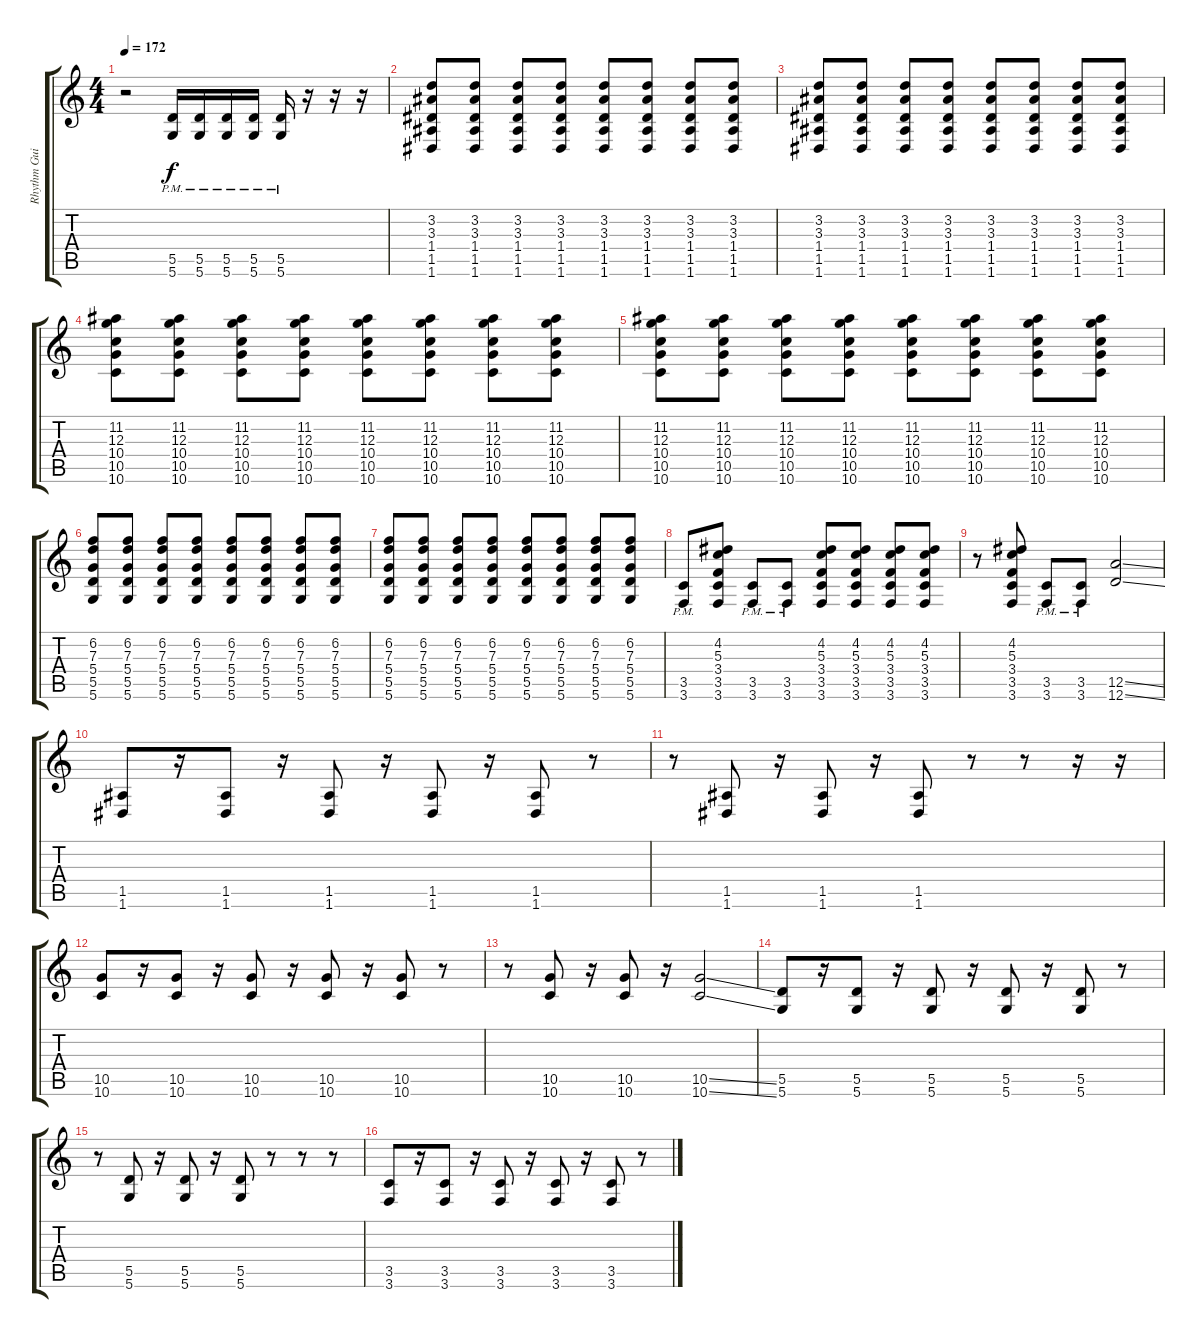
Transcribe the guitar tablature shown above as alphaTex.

\track ("Rhythm Guitar 1" "Rhythm Gui") {instrument distortionguitar}
\staff {score tabs}
\tuning (E4 B3 G3 D3 A2 D2) {hide}
\ts (4 4)
\tempo 172
\clef g2
\ks c
r.2{dy f} (5.5{pm} 5.6{pm}).16 (5.5{pm} 5.6{pm}).16 (5.5{pm} 5.6{pm}).16 (5.5{pm} 5.6{pm}).16 (5.5{pm} 5.6{pm}).16 r.16 r.16 r.16 |
(3.2 3.3 1.4 1.5 1.6).8 (3.2 3.3 1.4 1.5 1.6).8 (3.2 3.3 1.4 1.5 1.6).8 (3.2 3.3 1.4 1.5 1.6).8 (3.2 3.3 1.4 1.5 1.6).8 (3.2 3.3 1.4 1.5 1.6).8 (3.2 3.3 1.4 1.5 1.6).8 (3.2 3.3 1.4 1.5 1.6).8 |
(3.2 3.3 1.4 1.5 1.6).8 (3.2 3.3 1.4 1.5 1.6).8 (3.2 3.3 1.4 1.5 1.6).8 (3.2 3.3 1.4 1.5 1.6).8 (3.2 3.3 1.4 1.5 1.6).8 (3.2 3.3 1.4 1.5 1.6).8 (3.2 3.3 1.4 1.5 1.6).8 (3.2 3.3 1.4 1.5 1.6).8 |
(11.2 12.3 10.4 10.5 10.6).8 (11.2 12.3 10.4 10.5 10.6).8 (11.2 12.3 10.4 10.5 10.6).8 (11.2 12.3 10.4 10.5 10.6).8 (11.2 12.3 10.4 10.5 10.6).8 (11.2 12.3 10.4 10.5 10.6).8 (11.2 12.3 10.4 10.5 10.6).8 (11.2 12.3 10.4 10.5 10.6).8 |
(11.2 12.3 10.4 10.5 10.6).8 (11.2 12.3 10.4 10.5 10.6).8 (11.2 12.3 10.4 10.5 10.6).8 (11.2 12.3 10.4 10.5 10.6).8 (11.2 12.3 10.4 10.5 10.6).8 (11.2 12.3 10.4 10.5 10.6).8 (11.2 12.3 10.4 10.5 10.6).8 (11.2 12.3 10.4 10.5 10.6).8 |
(6.2 7.3 5.4 5.5 5.6).8 (6.2 7.3 5.4 5.5 5.6).8 (6.2 7.3 5.4 5.5 5.6).8 (6.2 7.3 5.4 5.5 5.6).8 (6.2 7.3 5.4 5.5 5.6).8 (6.2 7.3 5.4 5.5 5.6).8 (6.2 7.3 5.4 5.5 5.6).8 (6.2 7.3 5.4 5.5 5.6).8 |
(6.2 7.3 5.4 5.5 5.6).8 (6.2 7.3 5.4 5.5 5.6).8 (6.2 7.3 5.4 5.5 5.6).8 (6.2 7.3 5.4 5.5 5.6).8 (6.2 7.3 5.4 5.5 5.6).8 (6.2 7.3 5.4 5.5 5.6).8 (6.2 7.3 5.4 5.5 5.6).8 (6.2 7.3 5.4 5.5 5.6).8 |
(3.5{pm} 3.6{pm}).8 (4.2 5.3 3.4 3.5 3.6).8 (3.5{pm} 3.6{pm}).8 (3.5{pm} 3.6{pm}).8 (4.2 5.3 3.4 3.5 3.6).8 (4.2 5.3 3.4 3.5 3.6).8 (4.2 5.3 3.4 3.5 3.6).8 (4.2 5.3 3.4 3.5 3.6).8 |
r.8 (4.2 5.3 3.4 3.5 3.6).8 (3.5{pm} 3.6{pm}).8 (3.5{pm} 3.6{pm}).8 (12.5{ss} 12.6{ss}).2 |
(1.5 1.6).8 r.16 (1.5 1.6).8 r.16 (1.5 1.6).8 r.16 (1.5 1.6).8 r.16 (1.5 1.6).8 r.8 |
r.8 (1.5 1.6).8 r.16 (1.5 1.6).8 r.16 (1.5 1.6).8 r.8 r.8 r.16 r.16 |
(10.5 10.6).8 r.16 (10.5 10.6).8 r.16 (10.5 10.6).8 r.16 (10.5 10.6).8 r.16 (10.5 10.6).8 r.8 |
r.8 (10.5 10.6).8 r.16 (10.5 10.6).8 r.16 (10.5{ss} 10.6{ss}).2 |
(5.5 5.6).8 r.16 (5.5 5.6).8 r.16 (5.5 5.6).8 r.16 (5.5 5.6).8 r.16 (5.5 5.6).8 r.8 |
r.8 (5.5 5.6).8 r.16 (5.5 5.6).8 r.16 (5.5 5.6).8 r.8 r.8 r.8 |
(3.5 3.6).8 r.16 (3.5 3.6).8 r.16 (3.5 3.6).8 r.16 (3.5 3.6).8 r.16 (3.5 3.6).8 r.8
